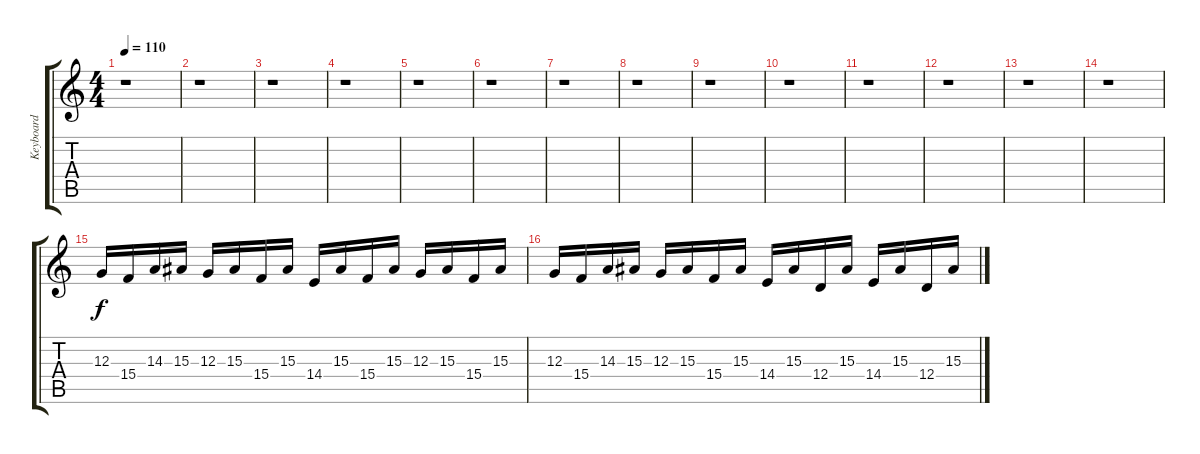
\track ("Keyboard" "Keyboard") {instrument pizzicatostrings}
\staff {score tabs}
\tuning (E4 B3 G3 D3 A2 D2) {hide}
\ts (4 4)
\tempo 110
\clef g2
\ks c
r.1{dy f} |
r.1 |
r.1 |
r.1 |
r.1 |
r.1 |
r.1 |
r.1 |
r.1 |
r.1 |
r.1 |
r.1 |
r.1 |
r.1 |
12.3.16{instrument pad4choir} 15.4.16 14.3.16 15.3.16 12.3.16 15.3.16 15.4.16 15.3.16 14.4.16 15.3.16 15.4.16 15.3.16 12.3.16 15.3.16 15.4.16 15.3.16 |
12.3.16 15.4.16 14.3.16 15.3.16 12.3.16 15.3.16 15.4.16 15.3.16 14.4.16 15.3.16 12.4.16 15.3.16 14.4.16 15.3.16 12.4.16 15.3.16
